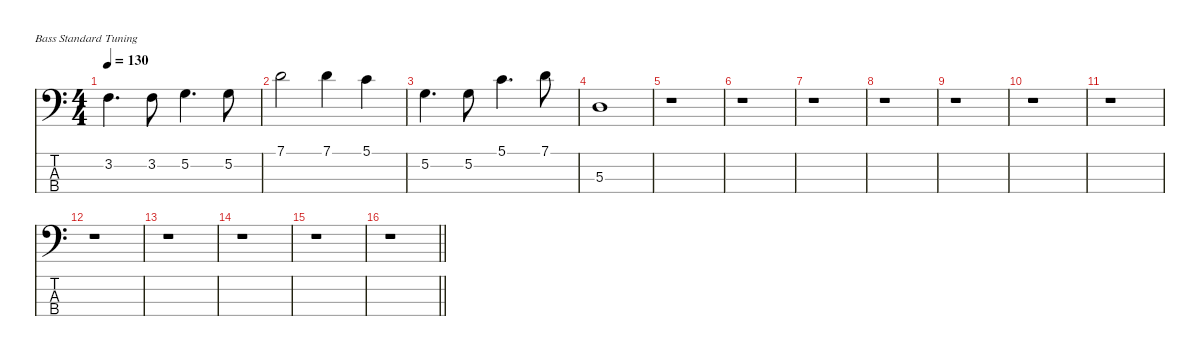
\defaultSystemsLayout 4
\hideDynamics
\bracketExtendMode nobrackets
\singleTrackTrackNamePolicy hidden
\multiTrackTrackNamePolicy hidden
\otherSystemsTrackNameOrientation horizontal
\track ("Bass guitar" "el.guit.") {defaultSystemsLayout 8 instrument electricguitarclean}
\staff {score tabs}
\tuning (G2 D2 A1 E1)
\ts (4 4)
\tempo 130
\clef f4
\ks c
3.2.4{d dy f beam Down} 3.2.8{beam Down} 5.2.4{d beam Down} 5.2.8{beam Down} |
7.1.2{beam Down} 7.1.4{beam Down} 5.1.4{beam Down} |
5.2.4{d beam Down} 5.2.8{beam Down} 5.1.4{d beam Down} 7.1.8{beam Down} |
5.3.1{beam Down} |
r.1{instrument electricguitarclean beam Down} |
r.1{beam Down} |
r.1{beam Down} |
r.1{beam Down} |
r.1{beam Down} |
r.1{beam Down} |
r.1{beam Down} |
r.1{beam Down} |
r.1{beam Down} |
r.1{beam Down} |
r.1{beam Down} |
\barLineRight lightlight
r.1{beam Down}
